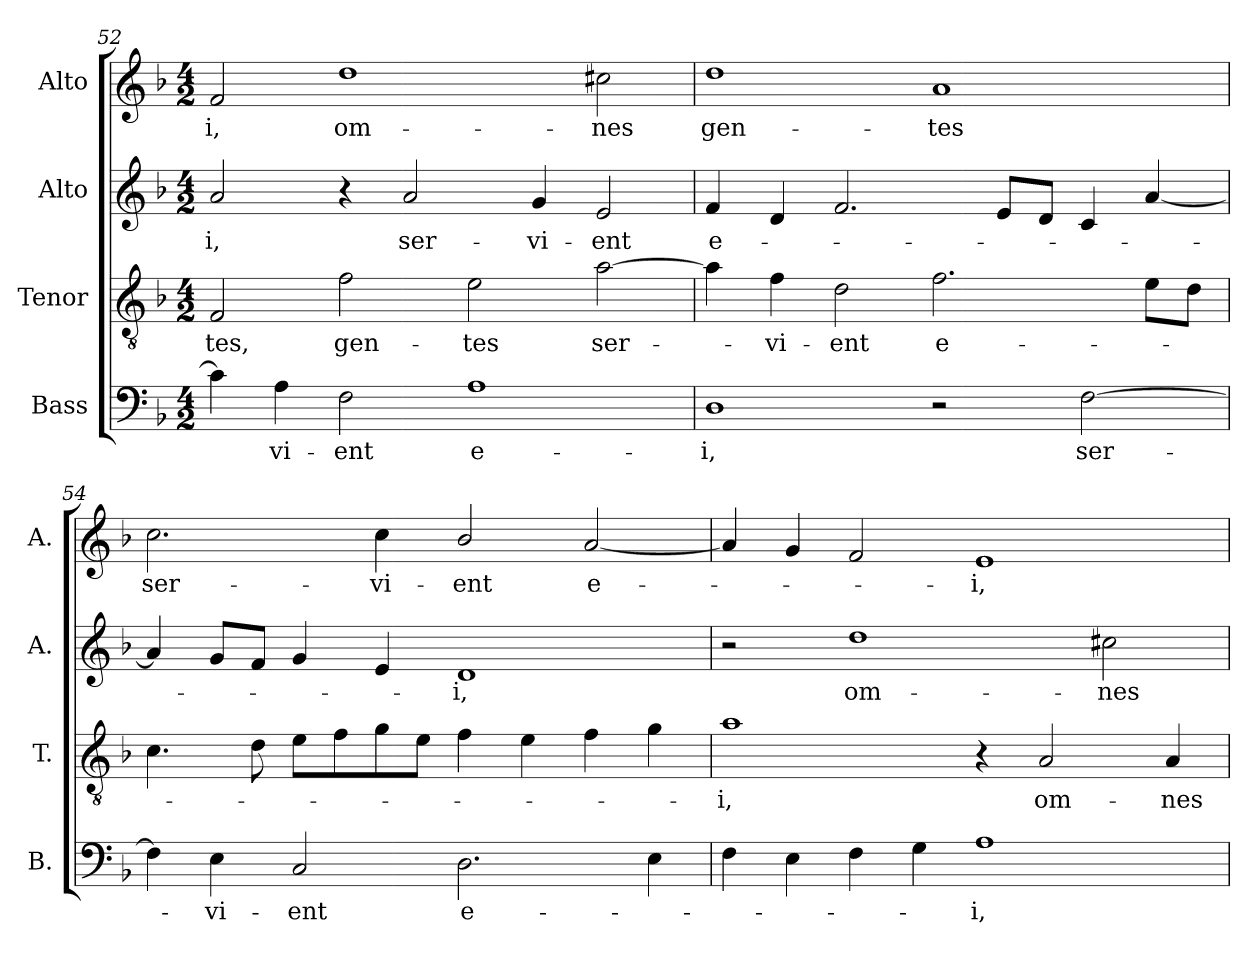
**kern	**text	**kern	**text	**kern	**text	**kern	**text
*part4	*part4	*part3	*part3	*part2	*part2	*part1	*part1
*staff4	*staff4	*staff3	*staff3	*staff2	*staff2	*staff1	*staff1
*I"Bass	*	*I"Tenor	*	*I"Alto	*	*I"Alto	*
*I'B.	*	*I'T.	*	*I'A.	*	*I'A.	*
*clefF4	*	*clefGv2	*	*clefG2	*	*clefG2	*
*	*	*ITrd7c12	*	*	*	*	*
*k[b-]	*	*k[b-]	*	*k[b-]	*	*k[b-]	*
*F:	*	*F:	*	*F:	*	*F:	*
*M4/2	*	*M4/2	*	*M4/2	*	*M4/2	*
=52	=52	=52	=52	=52	=52	=52	=52
!	!	!	!LO:LY:b:color=#000000	!	!	!	!
!	!	!	!	!	!LO:LY:b:color=#000000	!	!
!	!	!	!	!	!	!	!LO:LY:b:color=#000000
4ci\]	.	2FFi/	-tes,	2ai/	-i,	2fi/	-i,
!	!LO:LY:b:color=#000000	!	!	!	!	!	!
4Ai\	-vi-	.	.	.	.	.	.
!	!LO:LY:b:color=#000000	!	!	!	!	!	!
!	!	!	!LO:LY:b:color=#000000	!	!	!	!
!	!	!	!	!	!	!	!LO:LY:b:color=#000000
2Fi\	-ent	2Fi\	gen-	4r	.	1ddi	om-
!	!	!	!	!	!LO:LY:b:color=#000000	!	!
.	.	.	.	2ai/	ser-	.	.
!	!LO:LY:b:color=#000000	!	!	!	!	!	!
!	!	!	!LO:LY:b:color=#000000	!	!	!	!
1Ai	e-	2Ei\	-tes	.	.	.	.
!	!	!	!	!	!LO:LY:b:color=#000000	!	!
.	.	.	.	4gi/	-vi-	.	.
!	!	!	!LO:LY:b:color=#000000	!	!	!	!
!	!	!	!	!	!LO:LY:b:color=#000000	!	!
!	!	!	!	!	!	!	!LO:LY:b:color=#000000
.	.	[2Ai\	ser-	2ei/	-ent	2cc#Xi\	-nes
=53	=53	=53	=53	=53	=53	=53	=53
!	!LO:LY:b:color=#000000	!	!	!	!	!	!
!	!	!	!	!	!LO:LY:b:color=#000000	!	!
!	!	!	!	!	!	!	!LO:LY:b:color=#000000
1Di	-i,	4Ai\]	.	4fi/	e-	1ddi	gen-
!	!	!	!LO:LY:b:color=#000000	!	!	!	!
.	.	4Fi\	-vi-	4di/	.	.	.
!	!	!	!LO:LY:b:color=#000000	!	!	!	!
.	.	2Di\	-ent	2.fi/	.	.	.
!	!	!	!LO:LY:b:color=#000000	!	!	!	!
!	!	!	!	!	!	!	!LO:LY:b:color=#000000
2r	.	2.Fi\	e-	.	.	1ai	-tes
.	.	.	.	8ei/L	.	.	.
.	.	.	.	8di/J	.	.	.
!	!LO:LY:b:color=#000000	!	!	!	!	!	!
[2Fi\	ser-	.	.	4ci/	.	.	.
.	.	8Ei\L	.	[4ai/	.	.	.
.	.	8Di\J	.	.	.	.	.
!!LO:PB:g=z
=54	=54	=54	=54	=54	=54	=54	=54
!	!	!	!	!	!	!	!LO:LY:b:color=#000000
4Fi\]	.	4.Ci\	.	4ai/]	.	2.cci\	ser-
!	!LO:LY:b:color=#000000	!	!	!	!	!	!
4Ei\	-vi-	.	.	8gi/L	.	.	.
.	.	8Di\	.	8fi/J	.	.	.
!	!LO:LY:b:color=#000000	!	!	!	!	!	!
2Ci/	-ent	8Ei\L	.	4gi/	.	.	.
.	.	8Fi\	.	.	.	.	.
!	!	!	!	!	!	!	!LO:LY:b:color=#000000
.	.	8Gi\	.	4ei/	.	4cci\	-vi-
.	.	8Ei\J	.	.	.	.	.
!	!LO:LY:b:color=#000000	!	!	!	!	!	!
!	!	!	!	!	!LO:LY:b:color=#000000	!	!
!	!	!	!	!	!	!	!LO:LY:b:color=#000000
2.Di\	e-	4Fi\	.	1di	-i,	2b-i/	-ent
.	.	4Ei\	.	.	.	.	.
!	!	!	!	!	!	!	!LO:LY:b:color=#000000
.	.	4Fi\	.	.	.	[2ai/	e-
4Ei\	.	4Gi\	.	.	.	.	.
=55	=55	=55	=55	=55	=55	=55	=55
!	!	!	!LO:LY:b:color=#000000	!	!	!	!
4Fi\	.	1Ai	-i,	2r	.	4ai/]	.
4Ei\	.	.	.	.	.	4gi/	.
!	!	!	!	!	!LO:LY:b:color=#000000	!	!
4Fi\	.	.	.	1ddi	om-	2fi/	.
4Gi\	.	.	.	.	.	.	.
!	!LO:LY:b:color=#000000	!	!	!	!	!	!
!	!	!	!	!	!	!	!LO:LY:b:color=#000000
1Ai	-i,	4r	.	.	.	1ei	-i,
!	!	!	!LO:LY:b:color=#000000	!	!	!	!
.	.	2AAi/	om-	.	.	.	.
!	!	!	!	!	!LO:LY:b:color=#000000	!	!
.	.	.	.	2cc#Xi\	-nes	.	.
!	!	!	!LO:LY:b:color=#000000	!	!	!	!
.	.	4AAi/	-nes	.	.	.	.
=	=	=	=	=	=	=	=
*-	*-	*-	*-	*-	*-	*-	*-
